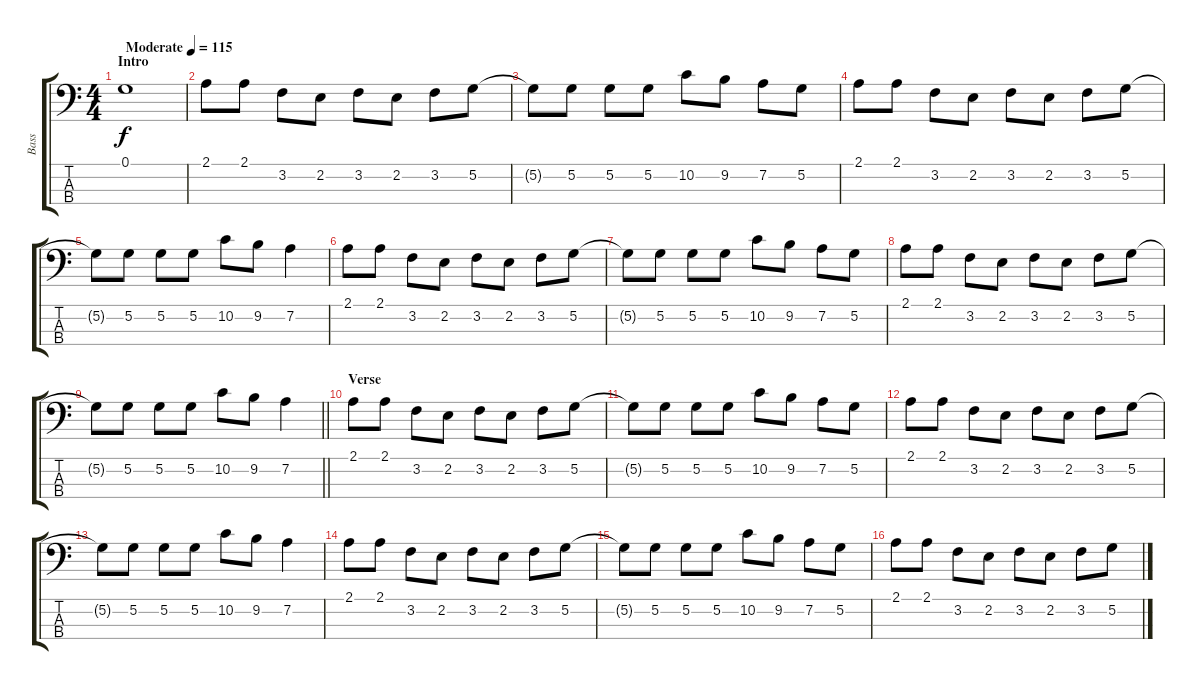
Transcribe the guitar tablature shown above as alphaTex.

\track ("Bass" "Bass") {instrument electricbasspick}
\staff {score tabs}
\tuning (G2 D2 A1 E1) {hide}
\ts (4 4)
\section ("" "Intro")
\tempo (115 "Moderate")
\clef f4
\ks c
0.1.1{dy f instrument electricbasspick} |
2.1.8 2.1.8 3.2.8 2.2.8 3.2.8 2.2.8 3.2.8 5.2.8 |
5.2{t}.8 5.2.8 5.2.8 5.2.8 10.2.8 9.2.8 7.2.8 5.2.8 |
2.1.8 2.1.8 3.2.8 2.2.8 3.2.8 2.2.8 3.2.8 5.2.8 |
5.2{t}.8 5.2.8 5.2.8 5.2.8 10.2.8 9.2.8 7.2.4 |
2.1.8 2.1.8 3.2.8 2.2.8 3.2.8 2.2.8 3.2.8 5.2.8 |
5.2{t}.8 5.2.8 5.2.8 5.2.8 10.2.8 9.2.8 7.2.8 5.2.8 |
2.1.8 2.1.8 3.2.8 2.2.8 3.2.8 2.2.8 3.2.8 5.2.8 |
\barLineRight lightlight
5.2{t}.8 5.2.8 5.2.8 5.2.8 10.2.8 9.2.8 7.2.4 |
\section ("" "Verse")
2.1.8 2.1.8 3.2.8 2.2.8 3.2.8 2.2.8 3.2.8 5.2.8 |
5.2{t}.8 5.2.8 5.2.8 5.2.8 10.2.8 9.2.8 7.2.8 5.2.8 |
2.1.8 2.1.8 3.2.8 2.2.8 3.2.8 2.2.8 3.2.8 5.2.8 |
5.2{t}.8 5.2.8 5.2.8 5.2.8 10.2.8 9.2.8 7.2.4 |
2.1.8 2.1.8 3.2.8 2.2.8 3.2.8 2.2.8 3.2.8 5.2.8 |
5.2{t}.8 5.2.8 5.2.8 5.2.8 10.2.8 9.2.8 7.2.8 5.2.8 |
2.1.8 2.1.8 3.2.8 2.2.8 3.2.8 2.2.8 3.2.8 5.2.8
